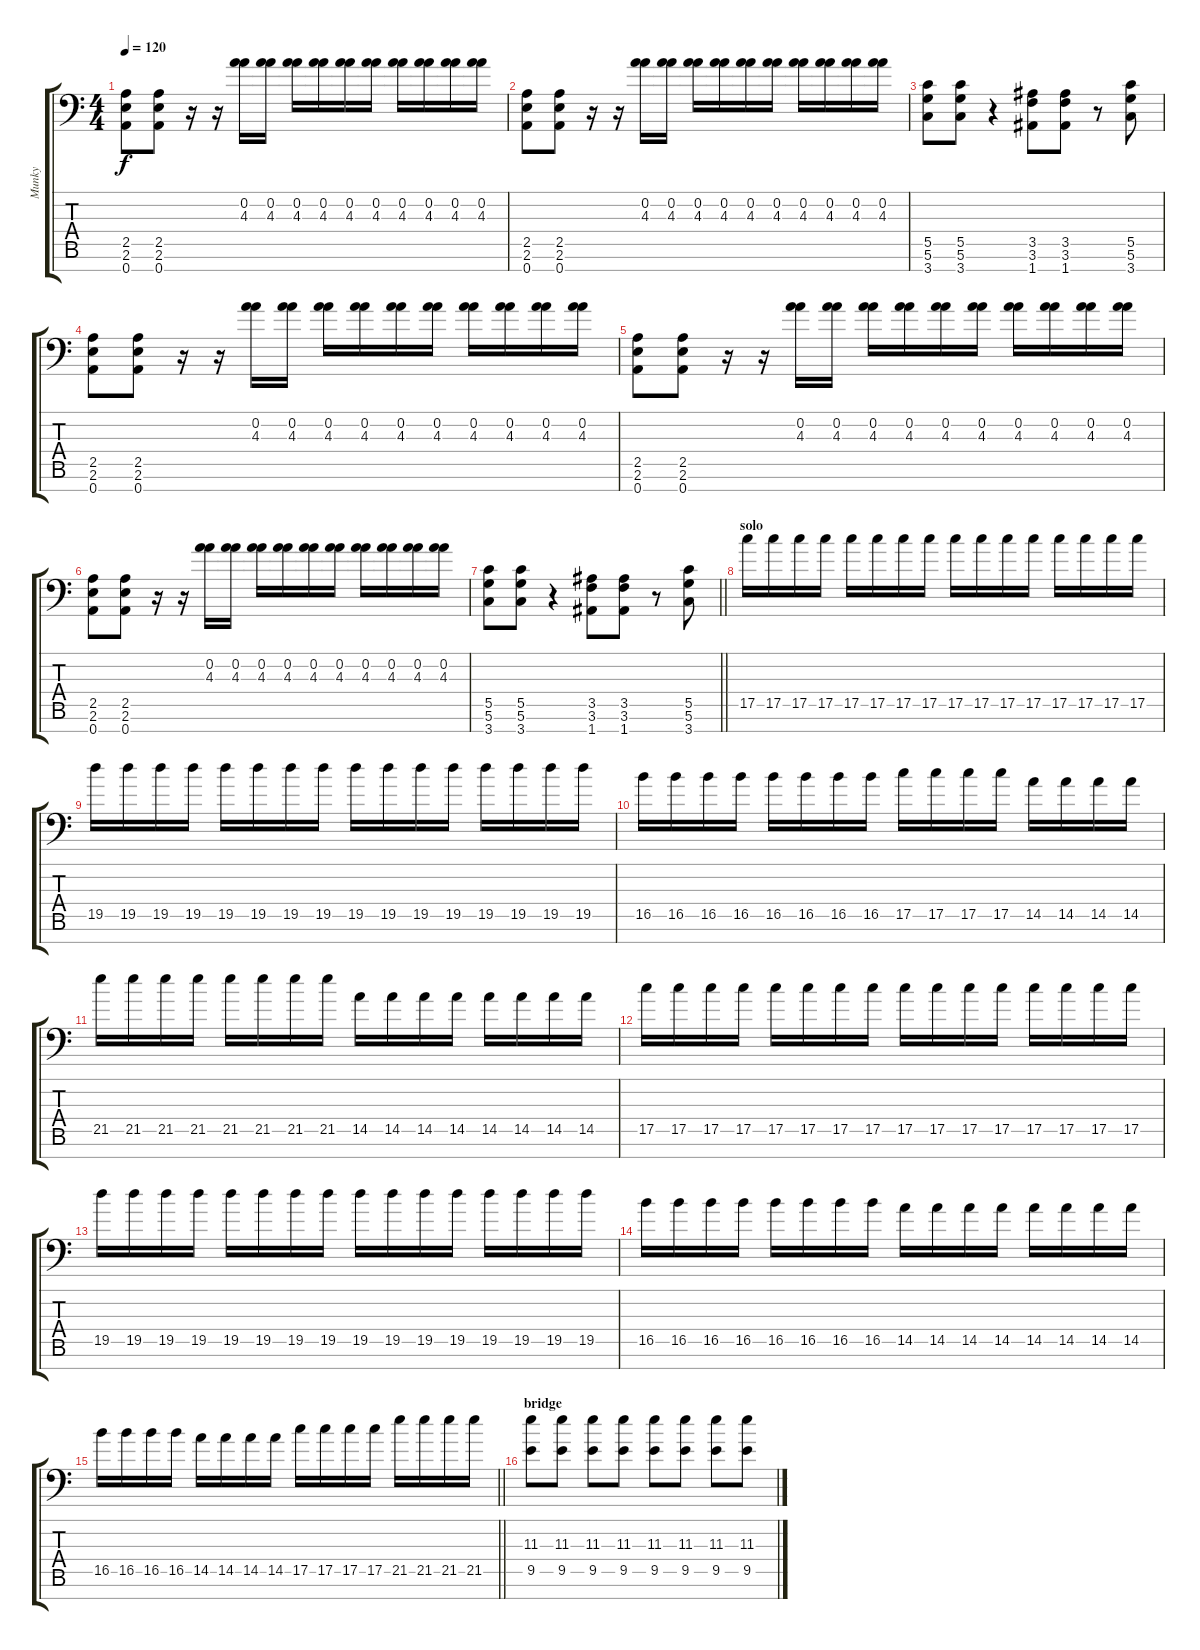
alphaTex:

\track ("Munky" "Munky") {instrument distortionguitar}
\staff {score tabs}
\tuning (D4 A3 F3 C3 G2 D2 A1) {hide}
\ts (4 4)
\tempo 120
\clef f4
\ks c
(2.5 2.6 0.7).8{dy f} (2.5 2.6 0.7).8 r.16 r.16 (0.2 4.3).16 (0.2 4.3).16 (0.2 4.3).16 (0.2 4.3).16 (0.2 4.3).16 (0.2 4.3).16 (0.2 4.3).16 (0.2 4.3).16 (0.2 4.3).16 (0.2 4.3).16 |
(2.5 2.6 0.7).8 (2.5 2.6 0.7).8 r.16 r.16 (0.2 4.3).16 (0.2 4.3).16 (0.2 4.3).16 (0.2 4.3).16 (0.2 4.3).16 (0.2 4.3).16 (0.2 4.3).16 (0.2 4.3).16 (0.2 4.3).16 (0.2 4.3).16 |
(5.5 5.6 3.7).8 (5.5 5.6 3.7).8 r.4 (3.5 3.6 1.7).8 (3.5 3.6 1.7).8 r.8 (5.5 5.6 3.7).8 |
(2.5 2.6 0.7).8 (2.5 2.6 0.7).8 r.16 r.16 (0.2 4.3).16 (0.2 4.3).16 (0.2 4.3).16 (0.2 4.3).16 (0.2 4.3).16 (0.2 4.3).16 (0.2 4.3).16 (0.2 4.3).16 (0.2 4.3).16 (0.2 4.3).16 |
(2.5 2.6 0.7).8 (2.5 2.6 0.7).8 r.16 r.16 (0.2 4.3).16 (0.2 4.3).16 (0.2 4.3).16 (0.2 4.3).16 (0.2 4.3).16 (0.2 4.3).16 (0.2 4.3).16 (0.2 4.3).16 (0.2 4.3).16 (0.2 4.3).16 |
(2.5 2.6 0.7).8 (2.5 2.6 0.7).8 r.16 r.16 (0.2 4.3).16 (0.2 4.3).16 (0.2 4.3).16 (0.2 4.3).16 (0.2 4.3).16 (0.2 4.3).16 (0.2 4.3).16 (0.2 4.3).16 (0.2 4.3).16 (0.2 4.3).16 |
\barLineRight lightlight
(5.5 5.6 3.7).8 (5.5 5.6 3.7).8 r.4 (3.5 3.6 1.7).8 (3.5 3.6 1.7).8 r.8 (5.5 5.6 3.7).8 |
\section ("" "solo")
17.5.16{instrument distortionguitar} 17.5.16 17.5.16 17.5.16 17.5.16 17.5.16 17.5.16 17.5.16 17.5.16 17.5.16 17.5.16 17.5.16 17.5.16 17.5.16 17.5.16 17.5.16 |
19.5.16 19.5.16 19.5.16 19.5.16 19.5.16 19.5.16 19.5.16 19.5.16 19.5.16 19.5.16 19.5.16 19.5.16 19.5.16 19.5.16 19.5.16 19.5.16 |
16.5.16 16.5.16 16.5.16 16.5.16 16.5.16 16.5.16 16.5.16 16.5.16 17.5.16 17.5.16 17.5.16 17.5.16 14.5.16 14.5.16 14.5.16 14.5.16 |
21.5.16 21.5.16 21.5.16 21.5.16 21.5.16 21.5.16 21.5.16 21.5.16 14.5.16 14.5.16 14.5.16 14.5.16 14.5.16 14.5.16 14.5.16 14.5.16 |
17.5.16 17.5.16 17.5.16 17.5.16 17.5.16 17.5.16 17.5.16 17.5.16 17.5.16 17.5.16 17.5.16 17.5.16 17.5.16 17.5.16 17.5.16 17.5.16 |
19.5.16 19.5.16 19.5.16 19.5.16 19.5.16 19.5.16 19.5.16 19.5.16 19.5.16 19.5.16 19.5.16 19.5.16 19.5.16 19.5.16 19.5.16 19.5.16 |
16.5.16 16.5.16 16.5.16 16.5.16 16.5.16 16.5.16 16.5.16 16.5.16 14.5.16 14.5.16 14.5.16 14.5.16 14.5.16 14.5.16 14.5.16 14.5.16 |
\barLineRight lightlight
16.5.16 16.5.16 16.5.16 16.5.16 14.5.16 14.5.16 14.5.16 14.5.16 17.5.16 17.5.16 17.5.16 17.5.16 21.5.16 21.5.16 21.5.16 21.5.16 |
\section ("" "bridge")
(11.3 9.5).8{volume 10} (11.3 9.5).8 (11.3 9.5).8 (11.3 9.5).8 (11.3 9.5).8 (11.3 9.5).8 (11.3 9.5).8 (11.3 9.5).8
